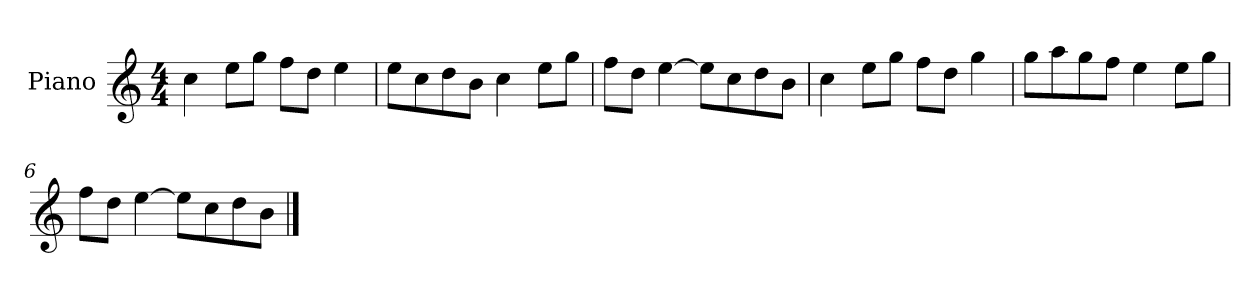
**kern
*part1
*staff1
*I"Piano
*I'P-no
*clefG2
*k[]
*M4/4
*MM90
=1
4cc\
8ee\L
8gg\J
8ff\L
8dd\J
4ee\
=2
8ee\L
8cc\
8dd\
8b\J
4cc\
8ee\L
8gg\J
=3
8ff\L
8dd\J
[4ee\
8ee\L]
8cc\
8dd\
8b\J
=4
4cc\
8ee\L
8gg\J
8ff\L
8dd\J
4gg\
=5
8gg\L
8aa\
8gg\
8ff\J
4ee\
8ee\L
8gg\J
!!LO:LB:g=z
=6
8ff\L
8dd\J
[4ee\
8ee\L]
8cc\
8dd\
8b\J
==
*-
